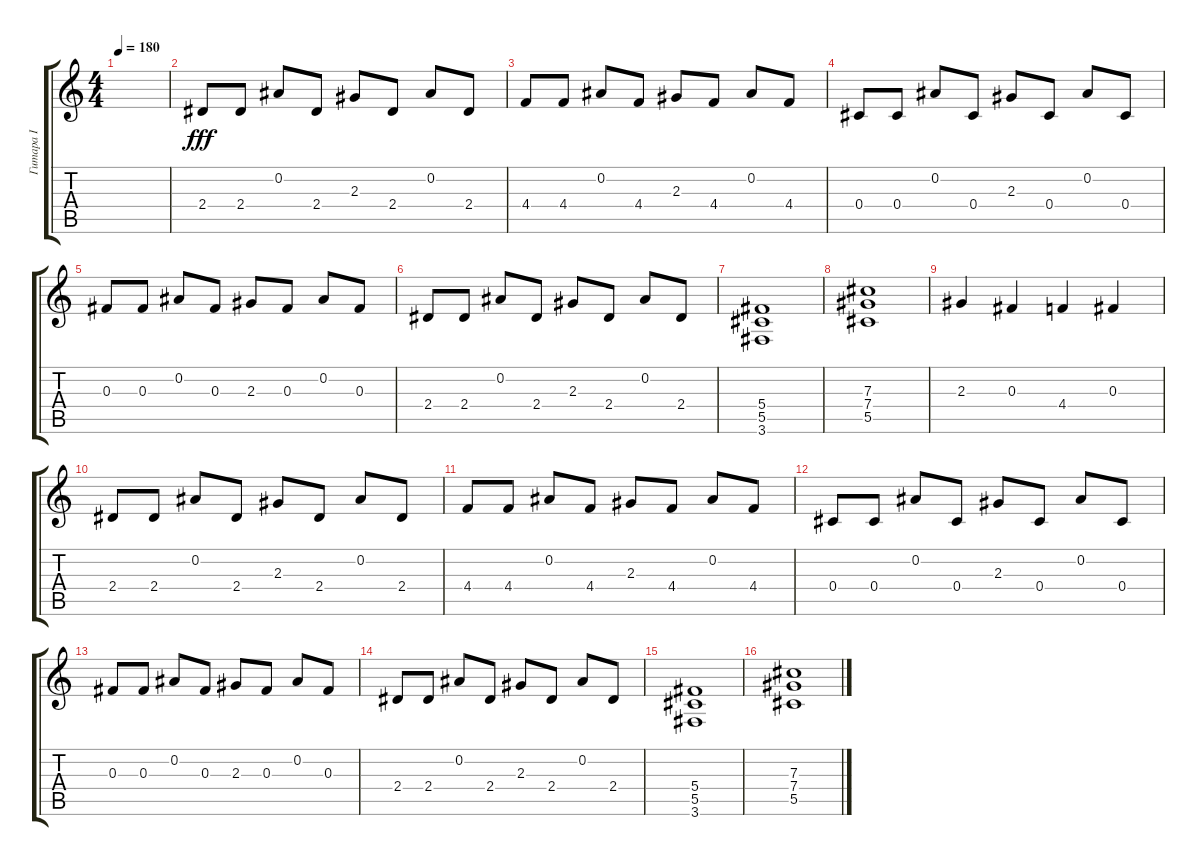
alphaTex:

\track ("Гитара I" "Гитара I") {instrument distortionguitar}
\staff {score tabs}
\tuning (Eb4 Bb3 Gb3 Db3 Ab2 Eb2) {hide}
\ts (4 4)
\tempo 180
\clef g2
\ks c
|
2.4.8{dy fff} 2.4.8 0.2.8 2.4.8 2.3.8 2.4.8 0.2.8 2.4.8 |
4.4.8 4.4.8 0.2.8 4.4.8 2.3.8 4.4.8 0.2.8 4.4.8 |
0.4.8 0.4.8 0.2.8 0.4.8 2.3.8 0.4.8 0.2.8 0.4.8 |
0.3.8 0.3.8 0.2.8 0.3.8 2.3.8 0.3.8 0.2.8 0.3.8 |
2.4.8 2.4.8 0.2.8 2.4.8 2.3.8 2.4.8 0.2.8 2.4.8 |
(5.4 5.5 3.6).1 |
(7.3 7.4 5.5).1 |
2.3.4 0.3.4 4.4.4 0.3.4 |
2.4.8 2.4.8 0.2.8 2.4.8 2.3.8 2.4.8 0.2.8 2.4.8 |
4.4.8 4.4.8 0.2.8 4.4.8 2.3.8 4.4.8 0.2.8 4.4.8 |
0.4.8 0.4.8 0.2.8 0.4.8 2.3.8 0.4.8 0.2.8 0.4.8 |
0.3.8 0.3.8 0.2.8 0.3.8 2.3.8 0.3.8 0.2.8 0.3.8 |
2.4.8 2.4.8 0.2.8 2.4.8 2.3.8 2.4.8 0.2.8 2.4.8 |
(5.4 5.5 3.6).1 |
(7.3 7.4 5.5).1
